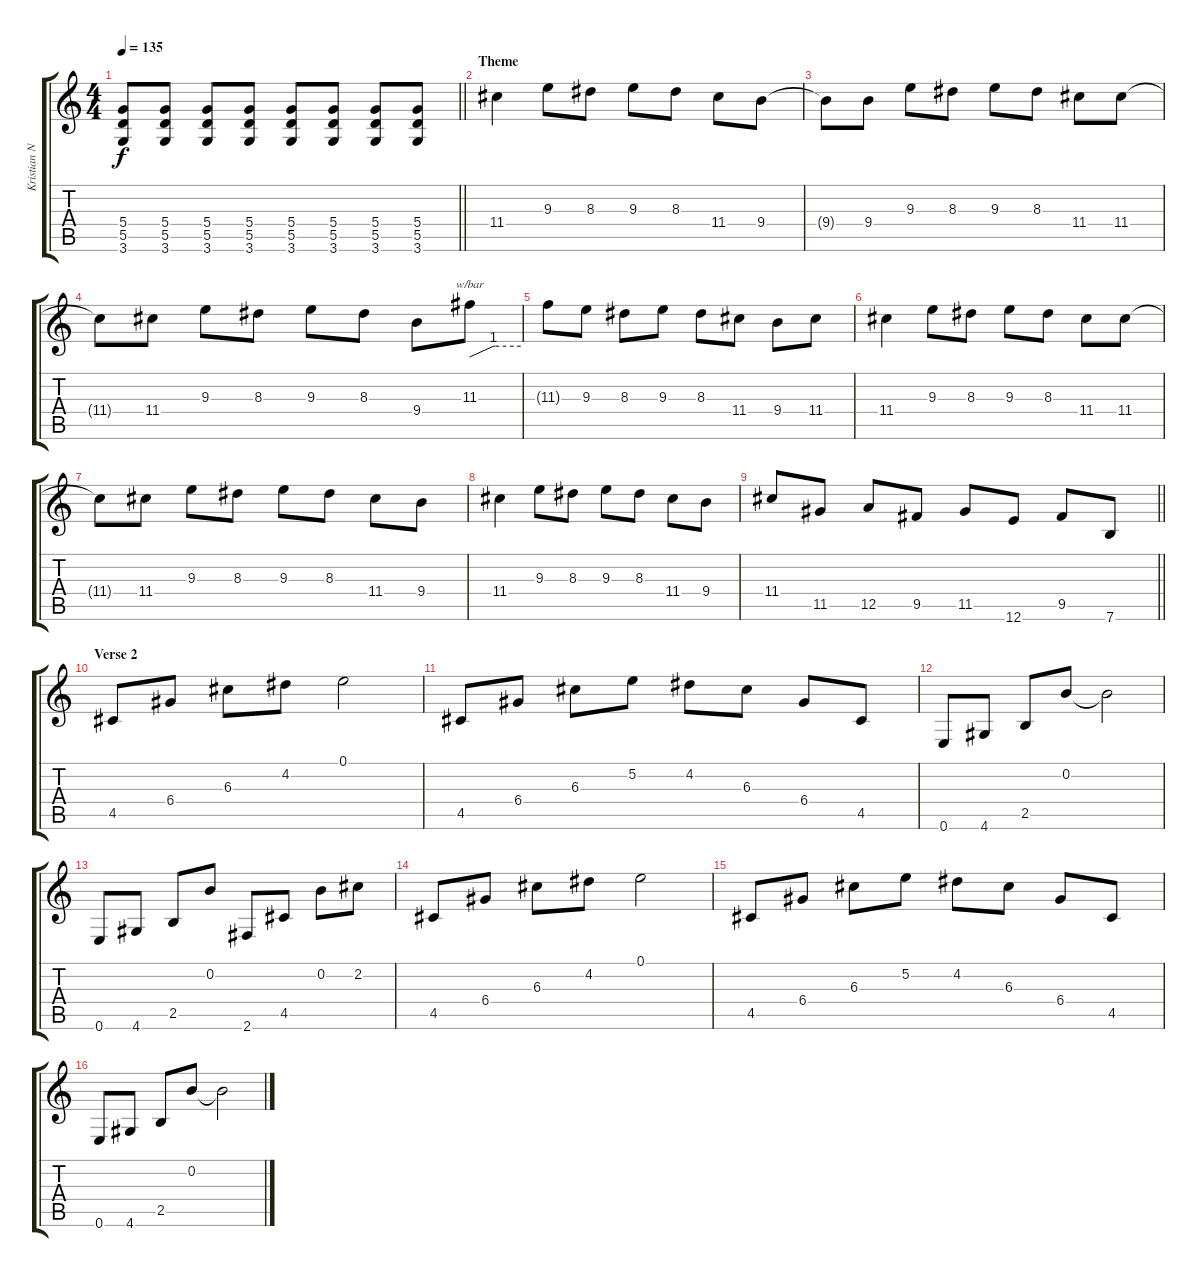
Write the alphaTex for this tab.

\track ("Kristian Niemann" "Kristian N") {instrument distortionguitar}
\staff {score tabs}
\tuning (E4 B3 G3 D3 A2 E2) {hide}
\ts (4 4)
\tempo 135
\clef g2
\barLineRight lightlight
\ks c
(5.4 5.5 3.6).8{dy f} (5.4 5.5 3.6).8 (5.4 5.5 3.6).8 (5.4 5.5 3.6).8 (5.4 5.5 3.6).8 (5.4 5.5 3.6).8 (5.4 5.5 3.6).8 (5.4 5.5 3.6).8 |
\section ("" "Theme ")
11.4.4 9.3.8 8.3.8 9.3.8 8.3.8 11.4.8 9.4.8 |
9.4{t}.8 9.4.8 9.3.8 8.3.8 9.3.8 8.3.8 11.4.8 11.4.8 |
11.4{t}.8 11.4.8 9.3.8 8.3.8 9.3.8 8.3.8 9.4.8 11.3.8{tbe (custom default 0 0 28 4 30 4 60 4)} |
11.3{t}.8 9.3.8 8.3.8 9.3.8 8.3.8 11.4.8 9.4.8 11.4.8 |
11.4.4 9.3.8 8.3.8 9.3.8 8.3.8 11.4.8 11.4.8 |
11.4{t}.8 11.4.8 9.3.8 8.3.8 9.3.8 8.3.8 11.4.8 9.4.8 |
11.4.4 9.3.8 8.3.8 9.3.8 8.3.8 11.4.8 9.4.8 |
\barLineRight lightlight
11.4.8 11.5.8 12.5.8 9.5.8 11.5.8 12.6.8 9.5.8 7.6.8 |
\section ("" "Verse 2 ")
4.5.8{instrument electricguitarclean} 6.4.8 6.3.8 4.2.8 0.1.2 |
4.5.8 6.4.8 6.3.8 5.2.8 4.2.8 6.3.8 6.4.8 4.5.8 |
0.6.8 4.6.8 2.5.8 0.2.8 0.2{t}.2 |
0.6.8 4.6.8 2.5.8 0.2.8 2.6.8 4.5.8 0.2.8 2.2.8 |
4.5.8 6.4.8 6.3.8 4.2.8 0.1.2 |
4.5.8 6.4.8 6.3.8 5.2.8 4.2.8 6.3.8 6.4.8 4.5.8 |
0.6.8 4.6.8 2.5.8 0.2.8 0.2{t}.2
